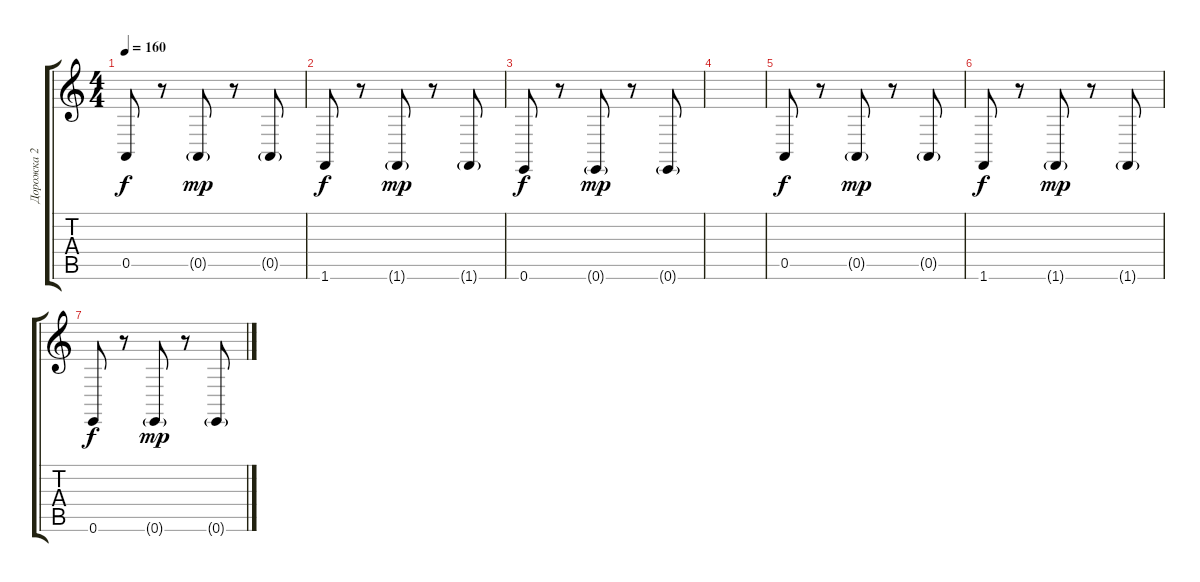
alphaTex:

\track ("Дорожка 2" "Дорожка 2") {instrument shamisen}
\staff {score tabs}
\tuning (E4 B3 G3 D3 A2 E2) {hide}
\ts (4 4)
\tempo 160
\clef g2
\ks c
0.5.8{dy f} r.8 0.5{g}.8{dy mp} r.8 0.5{g}.8 |
1.6.8{dy f} r.8 1.6{g}.8{dy mp} r.8 1.6{g}.8 |
0.6.8{dy f} r.8 0.6{g}.8{dy mp} r.8 0.6{g}.8 |
|
0.5.8{dy f} r.8 0.5{g}.8{dy mp} r.8 0.5{g}.8 |
1.6.8{dy f} r.8 1.6{g}.8{dy mp} r.8 1.6{g}.8 |
0.6.8{dy f} r.8 0.6{g}.8{dy mp} r.8 0.6{g}.8
